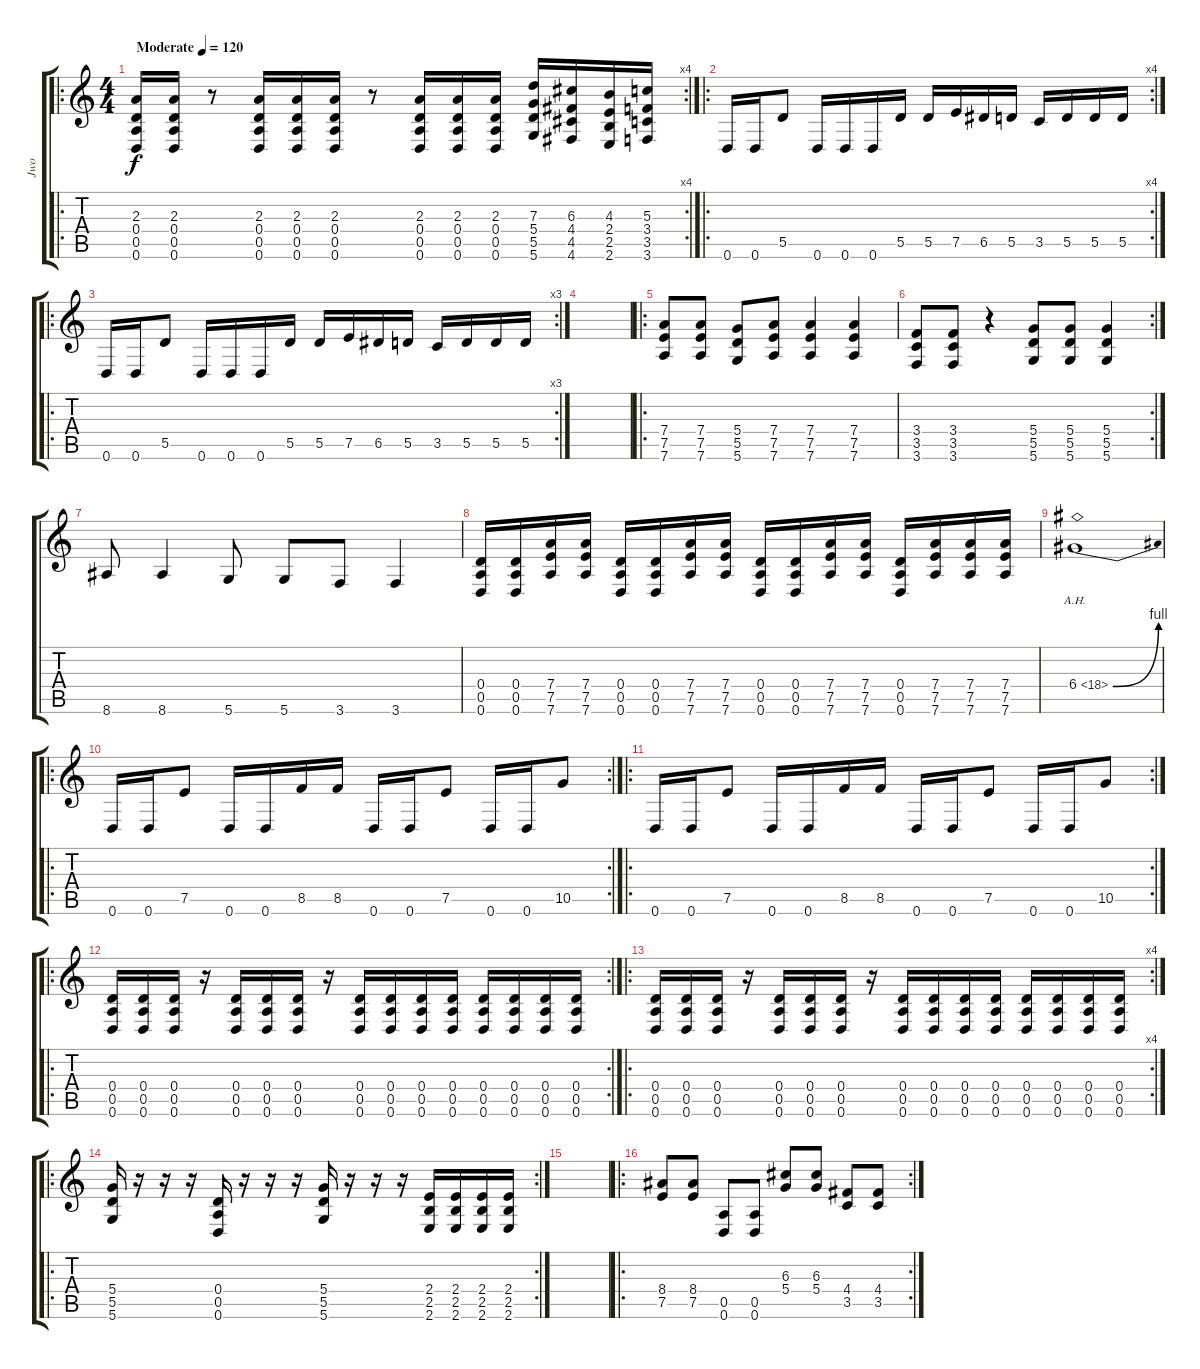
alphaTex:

\track ("Jwo" "Jwo") {instrument distortionguitar}
\staff {score tabs}
\tuning (E4 B3 G3 D3 A2 D2) {hide}
\ro
\rc 4
\ts (4 4)
\tempo (120 "Moderate")
\clef g2
\ks c
(2.3 0.4 0.5 0.6).16{dy f instrument distortionguitar} (2.3 0.4 0.5 0.6).16 r.8 (2.3 0.4 0.5 0.6).16 (2.3 0.4 0.5 0.6).16 (2.3 0.4 0.5 0.6).16 r.8 (2.3 0.4 0.5 0.6).16 (2.3 0.4 0.5 0.6).16 (2.3 0.4 0.5 0.6).16 (7.3 5.4 5.5 5.6).16 (6.3 4.4 4.5 4.6).16 (4.3 2.4 2.5 2.6).16 (5.3 3.4 3.5 3.6).16 |
\ro
\rc 4
0.6.16 0.6.16 5.5.8 0.6.16 0.6.16 0.6.16 5.5.16 5.5.16 7.5.16 6.5.16 5.5.16 3.5.16 5.5.16 5.5.16 5.5.16 |
\ro
\rc 3
0.6.16 0.6.16 5.5.8 0.6.16 0.6.16 0.6.16 5.5.16 5.5.16 7.5.16 6.5.16 5.5.16 3.5.16 5.5.16 5.5.16 5.5.16 |
|
\ro
(7.4 7.5 7.6).8 (7.4 7.5 7.6).8 (5.4 5.5 5.6).8 (7.4 7.5 7.6).8 (7.4 7.5 7.6).4 (7.4 7.5 7.6).4 |
\rc 2
(3.4 3.5 3.6).8 (3.4 3.5 3.6).8 r.4 (5.4 5.5 5.6).8 (5.4 5.5 5.6).8 (5.4 5.5 5.6).4 |
8.6.8 8.6.4 5.6.8 5.6.8 3.6.8 3.6.4 |
(0.4 0.5 0.6).16 (0.4 0.5 0.6).16 (7.4 7.5 7.6).16 (7.4 7.5 7.6).16 (0.4 0.5 0.6).16 (0.4 0.5 0.6).16 (7.4 7.5 7.6).16 (7.4 7.5 7.6).16 (0.4 0.5 0.6).16 (0.4 0.5 0.6).16 (7.4 7.5 7.6).16 (7.4 7.5 7.6).16 (0.4 0.5 0.6).16 (7.4 7.5 7.6).16 (7.4 7.5 7.6).16 (7.4 7.5 7.6).16 |
6.4{be (bend 0 0 60 4) ah 12}.1 |
\ro
\rc 2
0.6.16 0.6.16 7.5.8 0.6.16 0.6.16 8.5.16 8.5.16 0.6.16 0.6.16 7.5.8 0.6.16 0.6.16 10.5.8 |
\ro
\rc 2
0.6.16 0.6.16 7.5.8 0.6.16 0.6.16 8.5.16 8.5.16 0.6.16 0.6.16 7.5.8 0.6.16 0.6.16 10.5.8 |
\ro
\rc 2
(0.4 0.5 0.6).16 (0.4 0.5 0.6).16 (0.4 0.5 0.6).16 r.16 (0.4 0.5 0.6).16 (0.4 0.5 0.6).16 (0.4 0.5 0.6).16 r.16 (0.4 0.5 0.6).16 (0.4 0.5 0.6).16 (0.4 0.5 0.6).16 (0.4 0.5 0.6).16 (0.4 0.5 0.6).16 (0.4 0.5 0.6).16 (0.4 0.5 0.6).16 (0.4 0.5 0.6).16 |
\ro
\rc 4
(0.4 0.5 0.6).16 (0.4 0.5 0.6).16 (0.4 0.5 0.6).16 r.16 (0.4 0.5 0.6).16 (0.4 0.5 0.6).16 (0.4 0.5 0.6).16 r.16 (0.4 0.5 0.6).16 (0.4 0.5 0.6).16 (0.4 0.5 0.6).16 (0.4 0.5 0.6).16 (0.4 0.5 0.6).16 (0.4 0.5 0.6).16 (0.4 0.5 0.6).16 (0.4 0.5 0.6).16 |
\ro
\rc 2
(5.4 5.5 5.6).16 r.16 r.16 r.16 (0.4 0.5 0.6).16 r.16 r.16 r.16 (5.4 5.5 5.6).16 r.16 r.16 r.16 (2.4 2.5 2.6).16 (2.4 2.5 2.6).16 (2.4 2.5 2.6).16 (2.4 2.5 2.6).16 |
|
\ro
\rc 2
(8.4 7.5).8 (8.4 7.5).8 (0.5 0.6).8 (0.5 0.6).8 (6.3 5.4).8 (6.3 5.4).8 (4.4 3.5).8 (4.4 3.5).8
